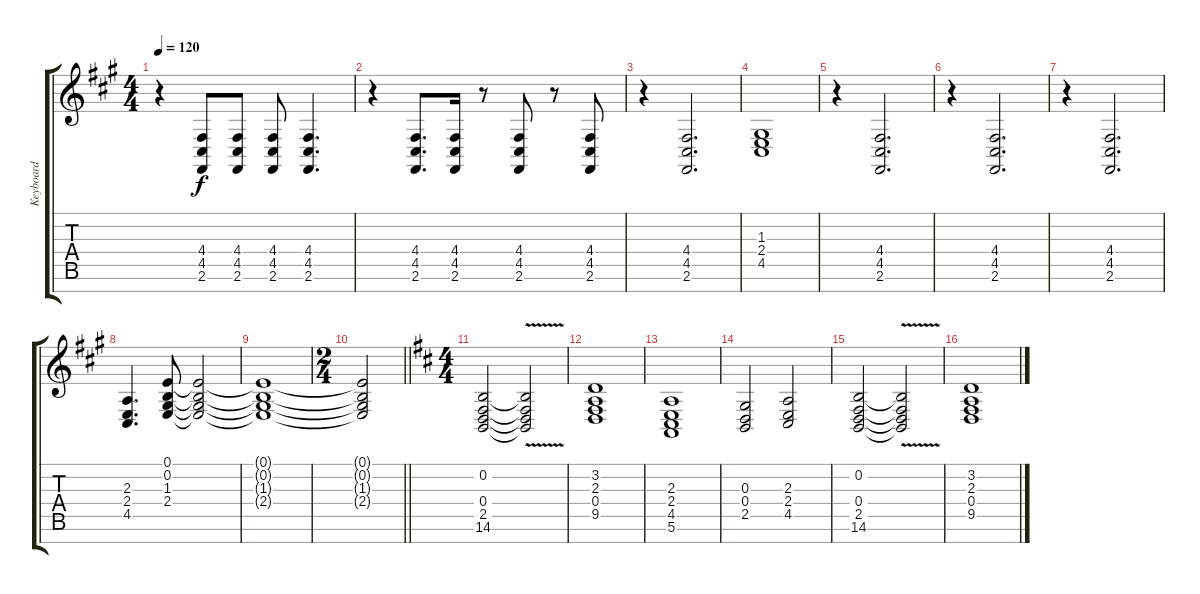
\track ("Keyboard" "Keyboard") {instrument pizzicatostrings}
\staff {score tabs}
\tuning (E4 B3 G3 D3 A2 E2 B1) {hide}
\ts (4 4)
\tempo 120
\clef g2
\ks a
r.4{dy f} (4.4 4.5 2.6).8 (4.4 4.5 2.6).8 (4.4 4.5 2.6).8 (4.4 4.5 2.6).4{d} |
r.4 (4.4 4.5 2.6).8{d} (4.4 4.5 2.6).16 r.8 (4.4 4.5 2.6).8 r.8 (4.4 4.5 2.6).8 |
r.4 (4.4 4.5 2.6).2{d} |
(1.3 2.4 4.5).1 |
r.4 (4.4 4.5 2.6).2{d} |
r.4 (4.4 4.5 2.6).2{d} |
r.4 (4.4 4.5 2.6).2{d} |
(2.3 2.4 4.5).4{d} (0.1 0.2 1.3 2.4).8 (0.1{t} 0.2{t} 1.3{t} 2.4{t}).2 |
(0.1{t} 0.2{t} 1.3{t} 2.4{t}).1 |
\ts (2 4)
\barLineRight lightlight
(0.1{t} 0.2{t} 1.3{t} 2.4{t}).2 |
\ts (4 4)
\ks d
(0.2 0.4 2.5 14.6).2 (0.2{v t} 0.4{v t} 2.5{v t} 14.6{v t}).2 |
(3.2 2.3 0.4 9.5).1 |
(2.3 2.4 4.5 5.6).1 |
(0.3 0.4 2.5).2 (2.3 2.4 4.5).2 |
(0.2 0.4 2.5 14.6).2 (0.2{v t} 0.4{v t} 2.5{v t} 14.6{v t}).2 |
(3.2 2.3 0.4 9.5).1
